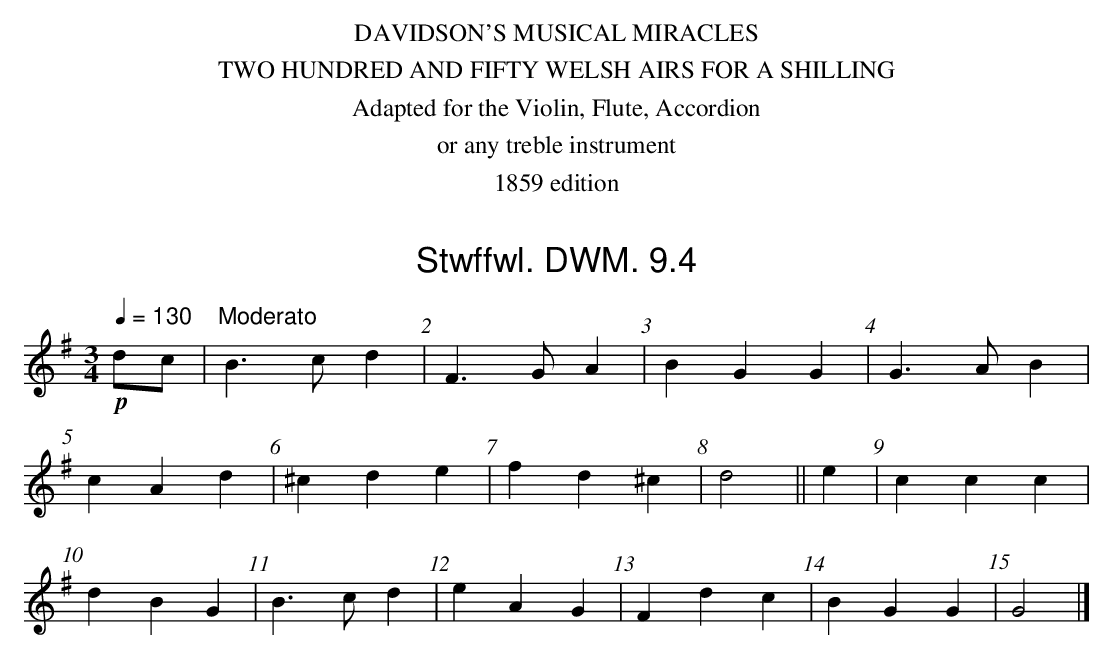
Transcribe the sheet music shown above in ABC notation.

X:1
T:Stwffwl. DWM. 9.4
M:3/4
L:1/8
Q:1/4=130 "    Moderato"
K:G
!p!dc|B3c d2|F3G A2|B2G2G2|G3AB2|
c2A2d2|^c2d2e2|f2d2^c2|d4||e2|c2c2c2|
d2B2G2|B3c d2|e2A2G2|F2d2c2|B2G2G2|G4|]
